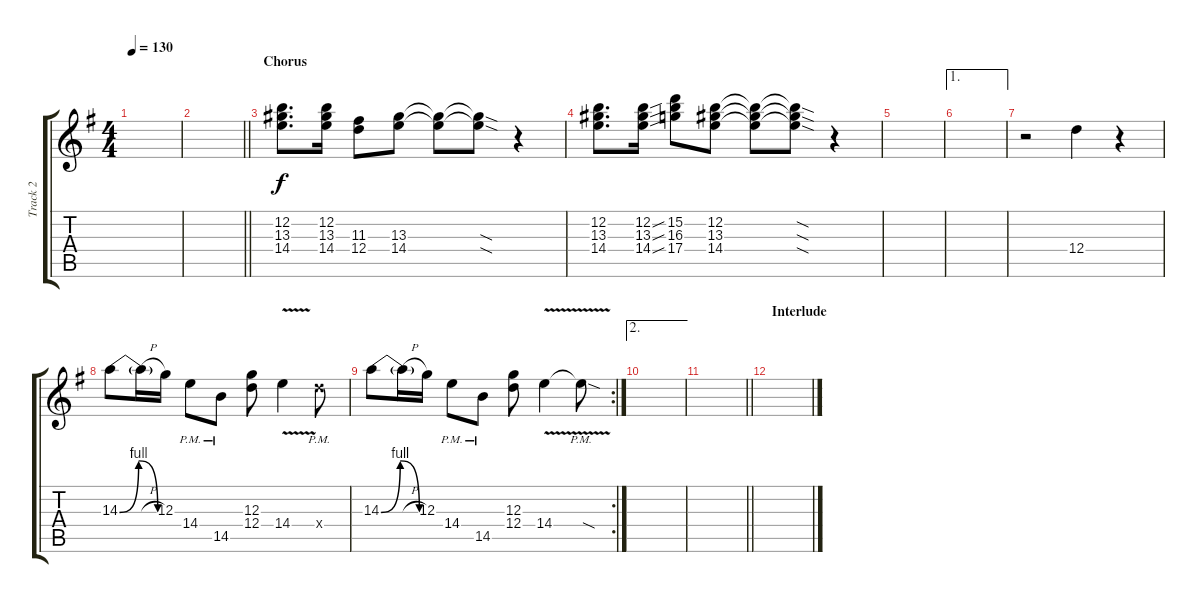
\track ("Track 2" "Track 2") {instrument distortionguitar}
\staff {score tabs}
\tuning (E4 B3 G3 D3 A2 E2) {hide}
\ts (4 4)
\tempo 130
\clef g2
\ks g
|
\barLineRight lightlight
|
\section ("" "Chorus")
(12.2 13.3 14.4).8{d} (12.2 13.3 14.4).16 (11.3 12.4).8 (13.3 14.4).8 (13.3{t} 14.4{t}).8 (13.3{sod t} 14.4{sod t}).8 r.4 |
(12.2 13.3 14.4).8{d} (12.2{sou} 13.3{sou} 14.4{sou}).16 (15.2 16.3 17.4).8 (12.2 13.3 14.4).8 (12.2{t} 13.3{t} 14.4{t}).8 (12.2{sod t} 13.3{sod t} 14.4{sod t}).8 r.4 |
|
\ae 1
|
r.2 12.4.4 r.4 |
14.3{be (bendrelease 0 0 30 4 30 4 60 0)}.8 14.3{h t}.16 12.3.16 14.4{pm}.8 14.5{pm}.8 (12.3 12.4).8 14.4{v}.4 12.4{pm x}.8 |
\rc 2
14.3{be (bendrelease 0 0 30 4 30 4 60 0)}.8 14.3{h t}.16 12.3.16 14.4{pm}.8 14.5{pm}.8 (12.3 12.4).8 14.4{v}.4 14.4{sod pm t}.8 |
\ae 2
|
\barLineRight lightlight
|
\section ("" "Interlude")
